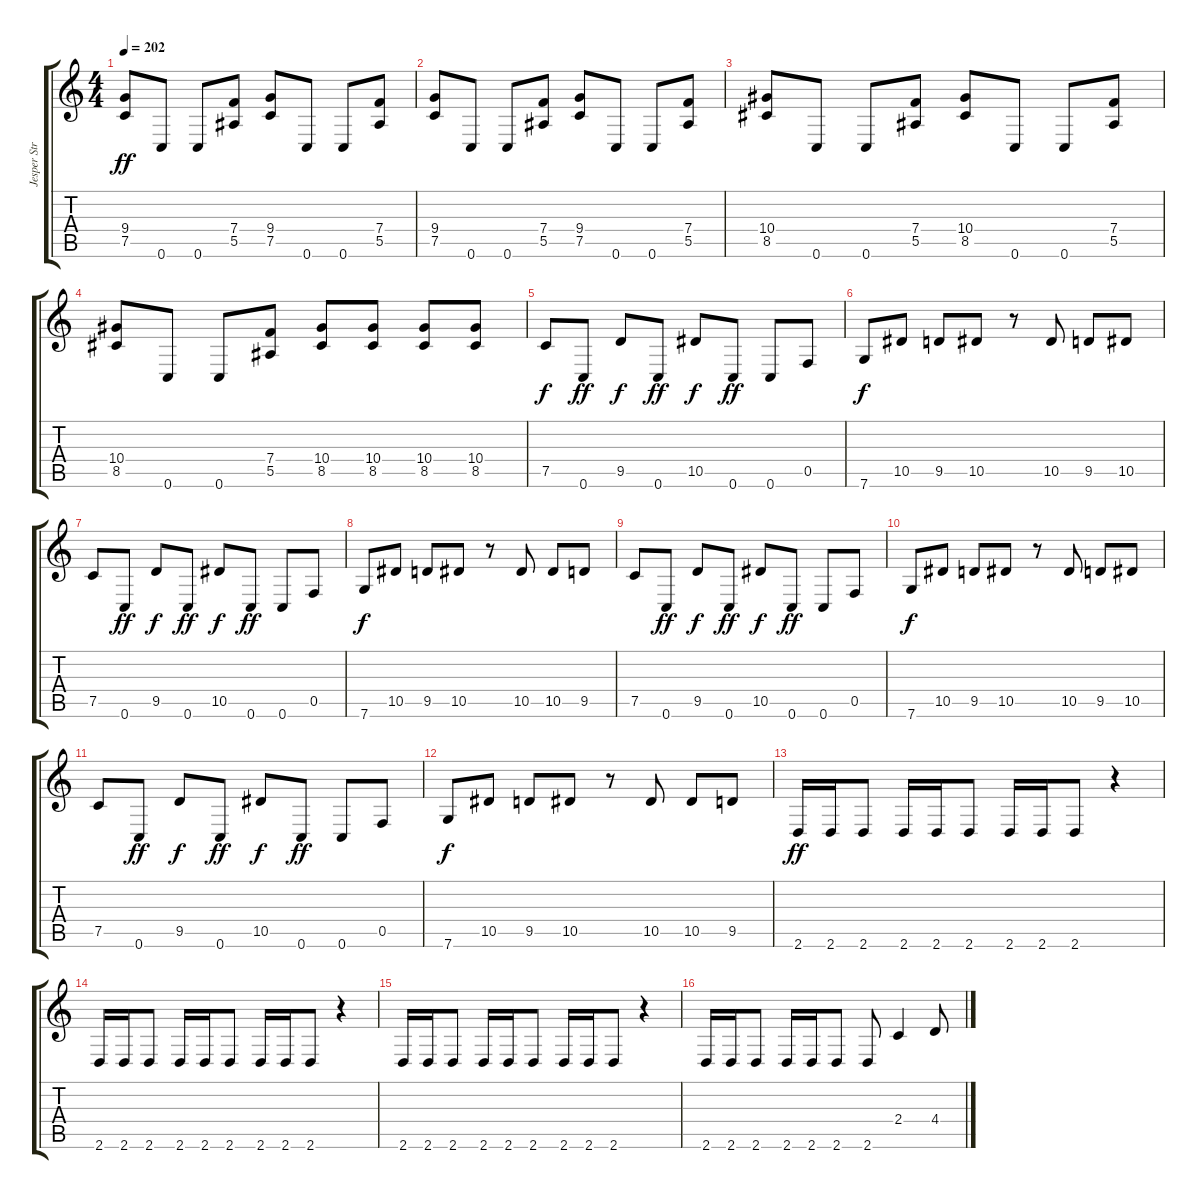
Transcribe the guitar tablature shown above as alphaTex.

\track ("Jesper Stromblad" "Jesper Str") {instrument distortionguitar}
\staff {score tabs}
\tuning (C4 G3 Eb3 Bb2 F2 C2) {hide}
\ts (4 4)
\tempo 202
\clef g2
\ks c
(9.4 7.5).8{dy ff} 0.6.8 0.6.8 (7.4 5.5).8 (9.4 7.5).8 0.6.8 0.6.8 (7.4 5.5).8 |
(9.4 7.5).8 0.6.8 0.6.8 (7.4 5.5).8 (9.4 7.5).8 0.6.8 0.6.8 (7.4 5.5).8 |
(10.4 8.5).8 0.6.8 0.6.8 (7.4 5.5).8 (10.4 8.5).8 0.6.8 0.6.8 (7.4 5.5).8 |
(10.4 8.5).8 0.6.8 0.6.8 (7.4 5.5).8 (10.4 8.5).8 (10.4 8.5).8 (10.4 8.5).8 (10.4 8.5).8 |
7.5.8{dy f} 0.6.8{dy ff} 9.5.8{dy f} 0.6.8{dy ff} 10.5.8{dy f} 0.6.8{dy ff} 0.6.8 0.5.8 |
7.6.8{dy f} 10.5.8 9.5.8 10.5.8 r.8 10.5.8 9.5.8 10.5.8 |
7.5.8 0.6.8{dy ff} 9.5.8{dy f} 0.6.8{dy ff} 10.5.8{dy f} 0.6.8{dy ff} 0.6.8 0.5.8 |
7.6.8{dy f} 10.5.8 9.5.8 10.5.8 r.8 10.5.8 10.5.8 9.5.8 |
7.5.8 0.6.8{dy ff} 9.5.8{dy f} 0.6.8{dy ff} 10.5.8{dy f} 0.6.8{dy ff} 0.6.8 0.5.8 |
7.6.8{dy f} 10.5.8 9.5.8 10.5.8 r.8 10.5.8 9.5.8 10.5.8 |
7.5.8 0.6.8{dy ff} 9.5.8{dy f} 0.6.8{dy ff} 10.5.8{dy f} 0.6.8{dy ff} 0.6.8 0.5.8 |
7.6.8{dy f} 10.5.8 9.5.8 10.5.8 r.8 10.5.8 10.5.8 9.5.8 |
2.6.16{dy ff} 2.6.16 2.6.8 2.6.16 2.6.16 2.6.8 2.6.16 2.6.16 2.6.8 r.4 |
2.6.16 2.6.16 2.6.8 2.6.16 2.6.16 2.6.8 2.6.16 2.6.16 2.6.8 r.4 |
2.6.16 2.6.16 2.6.8 2.6.16 2.6.16 2.6.8 2.6.16 2.6.16 2.6.8 r.4 |
2.6.16 2.6.16 2.6.8 2.6.16 2.6.16 2.6.8 2.6.8 2.4.4 4.4.8
